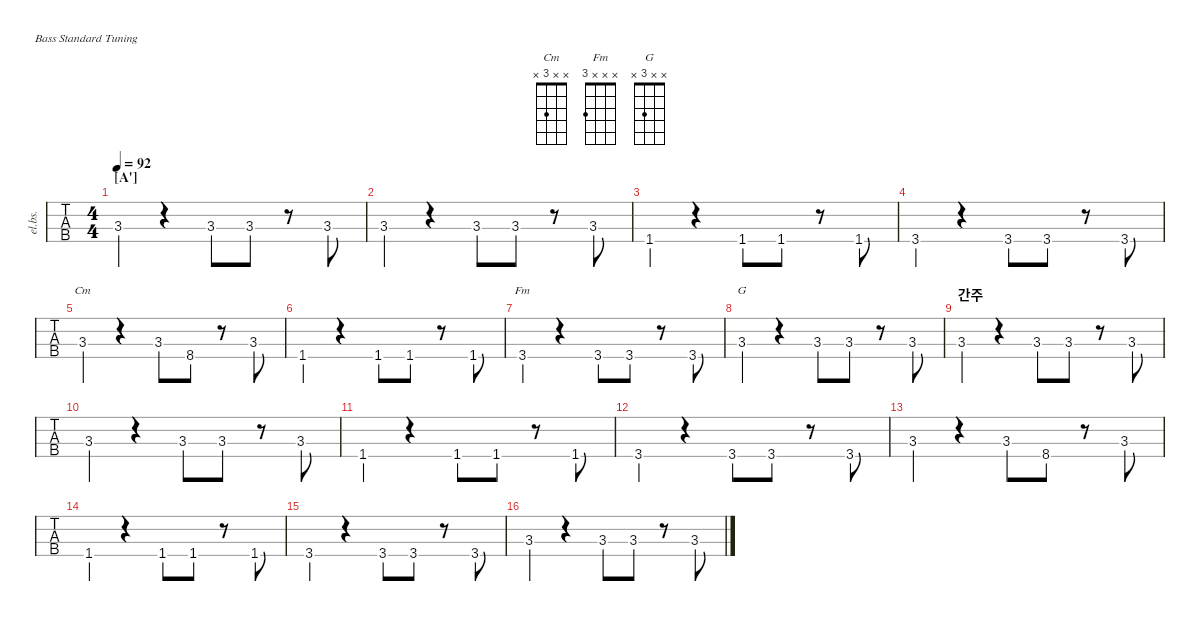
\defaultSystemsLayout 4
\hideDynamics
\bracketExtendMode nobrackets
\track ("Electric Bass" "el.bs.") {defaultSystemsLayout 4 instrument electricbassfinger}
\staff {tabs}
\tuning (G2 D2 A1 E1)
\chord ("Cm" x x 3 x) {showfingering false}
\chord ("Fm" x x x 3) {showfingering false}
\chord ("G" x x 3 x) {showfingering false}
\ts (4 4)
\section ("A'" "")
\tempo 92
\clef f4
\ks c
3.3.4{dy mf} r.4 3.3{st}.8 3.3.8 r.8 3.3.8 |
3.3.4 r.4 3.3{st}.8 3.3.8 r.8 3.3.8 |
1.4.4 r.4 1.4{st}.8 1.4.8 r.8 1.4.8 |
3.4.4 r.4 3.4{st}.8 3.4.8 r.8 3.4.8 |
3.3.4{ch "Cm"} r.4 3.3{st}.8 8.4.8 r.8 3.3.8 |
1.4.4 r.4 1.4{st}.8 1.4.8 r.8 1.4.8 |
3.4.4{ch "Fm"} r.4 3.4{st}.8 3.4.8 r.8 3.4.8 |
3.3.4{ch "G"} r.4 3.3{st}.8 3.3.8 r.8 3.3.8 |
\section ("" "간주")
3.3.4 r.4 3.3{st}.8 3.3.8 r.8 3.3.8 |
3.3.4 r.4 3.3{st}.8 3.3.8 r.8 3.3.8 |
1.4.4 r.4 1.4{st}.8 1.4.8 r.8 1.4.8 |
3.4.4 r.4 3.4{st}.8 3.4.8 r.8 3.4.8 |
3.3.4 r.4 3.3{st}.8 8.4.8 r.8 3.3.8 |
1.4.4 r.4 1.4{st}.8 1.4.8 r.8 1.4.8 |
3.4.4 r.4 3.4{st}.8 3.4.8 r.8 3.4.8 |
3.3.4 r.4 3.3{st}.8 3.3.8 r.8 3.3.8
